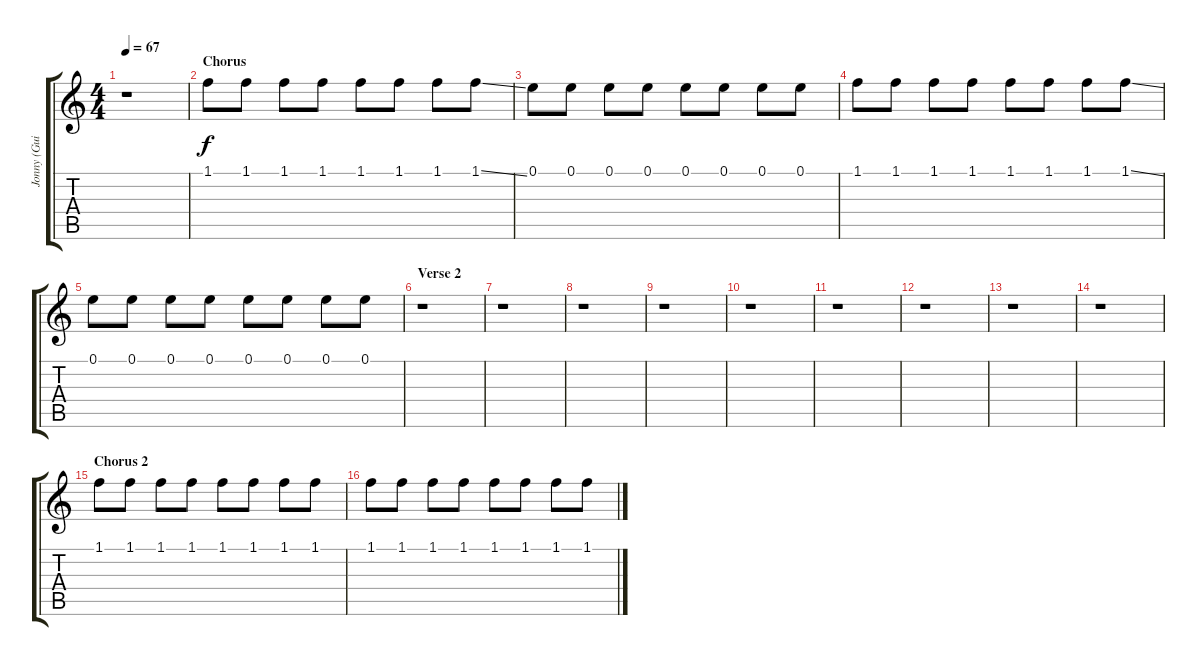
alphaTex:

\track ("Jonny (Guitar)" "Jonny (Gui") {instrument electricguitarclean}
\staff {score tabs}
\tuning (E4 B3 G3 D3 A2 E2) {hide}
\ts (4 4)
\tempo 67
\clef g2
\ks c
r.1{dy f} |
\section ("" "Chorus")
1.1.8 1.1.8 1.1.8 1.1.8 1.1.8 1.1.8 1.1.8 1.1{ss}.8 |
0.1.8 0.1.8 0.1.8 0.1.8 0.1.8 0.1.8 0.1.8 0.1.8 |
1.1.8 1.1.8 1.1.8 1.1.8 1.1.8 1.1.8 1.1.8 1.1{ss}.8 |
0.1.8 0.1.8 0.1.8 0.1.8 0.1.8 0.1.8 0.1.8 0.1.8 |
\section ("" "Verse 2")
r.1 |
r.1 |
r.1 |
r.1 |
r.1 |
r.1 |
r.1 |
r.1 |
r.1 |
\section ("" "Chorus 2")
1.1.8 1.1.8 1.1.8 1.1.8 1.1.8 1.1.8 1.1.8 1.1.8 |
1.1.8 1.1.8 1.1.8 1.1.8 1.1.8 1.1.8 1.1.8 1.1.8
